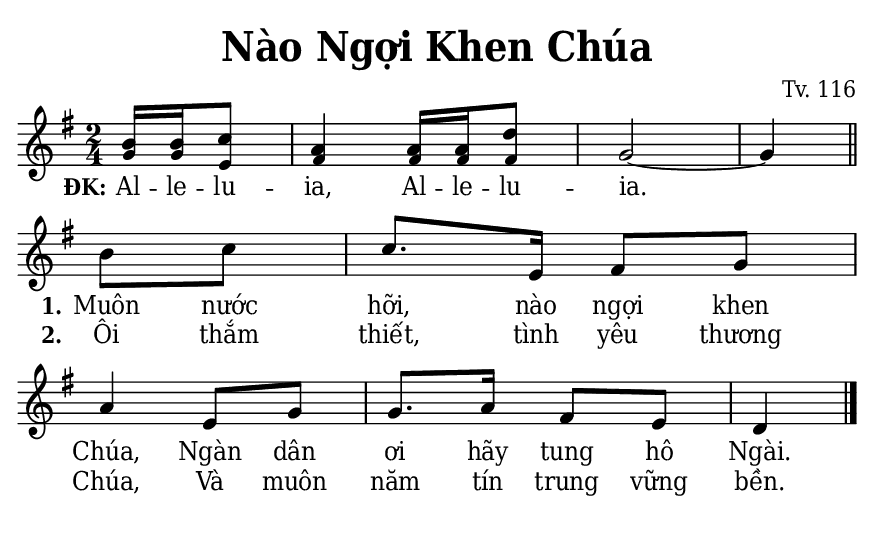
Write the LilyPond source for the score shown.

% Cài đặt chung\
\version "2.22.1"
\include "english.ly"

\header {
  title = \markup { \fontsize #1 "Nào Ngợi Khen Chúa" }
  composer = "Tv. 116"
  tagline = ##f
}

% Nhạc phiên khúc
nhacPhienKhucSop = \relative c'' {
  \partial 4 b16 b c8 |
  a4 a16 a d8 |
  g,2 ~ |
  g4 \bar "||" \break
  
  b8 c |
  c8. e,16 fs8 g |
  a4 e8 g |
  g8. a16 fs8 e |
  d4 \bar "|."
}

nhacPhienKhucAlto = \relative c'' {
  g16 g e8 |
  fs4 fs16 fs fs8 |
  g2 ~ |
  g4
}

% Lời phiên khúc
loiPhienKhucSop = \lyrics {
  \set stanza = "ĐK:"
  Al -- le -- lu -- ia,
  Al -- le -- lu -- ia.
  <<
    {
      \set stanza = "1."
      Muôn nước hỡi, nào ngợi khen Chúa,
      Ngàn dân ơi hãy tung hô Ngài.
    }
    \new Lyrics {
	    \set associatedVoice = "beSop"
	    \set stanza = "2."
	    Ôi thắm thiết, tình yêu thương Chúa,
	    Và muôn năm tín trung vững bền.
    }
  >>
}

% Dàn trang
\paper {
  #(set-paper-size "a5")
  top-margin = 3\mm
  bottom-margin = 3\mm
  left-margin = 3\mm
  right-margin = 3\mm
  indent = #0
  #(define fonts
	 (make-pango-font-tree "Deja Vu Serif Condensed"
	 		       "Deja Vu Serif Condensed"
			       "Deja Vu Serif Condensed"
			       (/ 20 20)))
  print-page-number = ##f
  system-system-spacing = #'((basic-distance . 0.1) (padding . 2))
}

TongNhip = {
  \key g \major \time 2/4
  \set Timing.beamExceptions = #'()
  \set Timing.baseMoment = #(ly:make-moment 1/4)
}

% Đổi kích thước nốt cho bè phụ
notBePhu =
#(define-music-function (font-size music) (number? ly:music?)
   (for-some-music
     (lambda (m)
       (if (music-is-of-type? m 'rhythmic-event)
           (begin
             (set! (ly:music-property m 'tweaks)
                   (cons `(font-size . ,font-size)
                         (ly:music-property m 'tweaks)))
             #t)
           #f))
     music)
   music)

\score {
  \new ChoirStaff <<
    \new Staff \with {
        \consists "Merge_rests_engraver"
        printPartCombineTexts = ##f
      }
      <<
      \new Voice \TongNhip \partCombine 
        \nhacPhienKhucSop
        \notBePhu -1 { \nhacPhienKhucAlto }
      \new NullVoice = beSop \nhacPhienKhucSop
      \new Lyrics \lyricsto beSop \loiPhienKhucSop
      >>
  >>
  \layout {
    \override Lyrics.LyricSpace.minimum-distance = #3
    \override LyricHyphen.minimum-distance = #2
    \override Score.BarNumber.break-visibility = ##(#f #f #f)
    \override Score.SpacingSpanner.uniform-stretching = ##t
  } 
}
